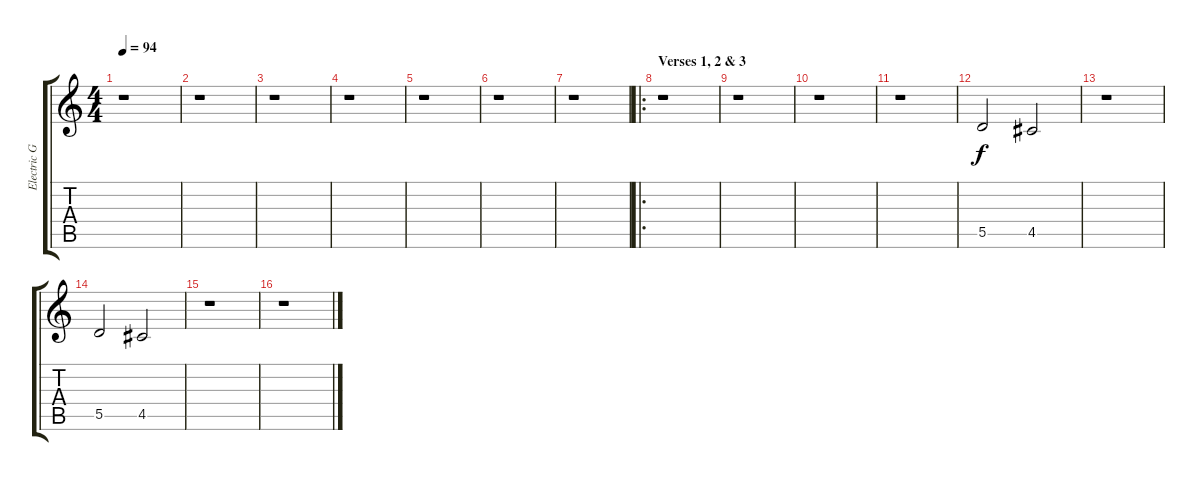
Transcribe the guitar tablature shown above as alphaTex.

\track ("Electric Guitar Fills" "Electric G") {instrument distortionguitar}
\staff {score tabs}
\tuning (E4 B3 G3 D3 A2 E2) {hide}
\ts (4 4)
\tempo 94
\clef g2
\ks c
r.1{dy f instrument distortionguitar} |
r.1 |
r.1 |
r.1 |
r.1 |
r.1 |
r.1 |
\ro
\section ("" "Verses 1, 2 & 3")
r.1 |
r.1 |
r.1 |
r.1 |
5.5.2 4.5.2 |
r.1 |
5.5.2 4.5.2 |
r.1 |
r.1
